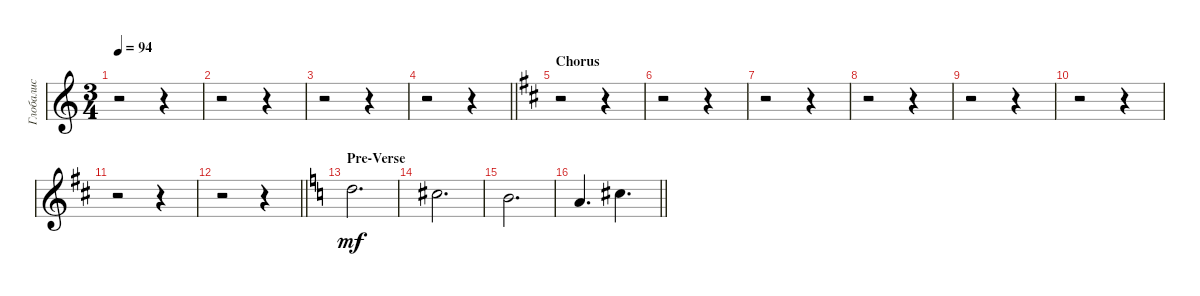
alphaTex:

\track ("Глобалис" "Глобалис") {instrument flute}
\staff {score}
\tuning (E4 B3 G3 D3 A2 E2 B1) {hide}
\ts (3 4)
\tempo 94
\clef g2
\ks c
r.2{dy mf} r.4 |
r.2 r.4 |
r.2 r.4 |
\barLineRight lightlight
r.2 r.4 |
\section ("" "Chorus")
\ks d
r.2 r.4 |
r.2 r.4 |
r.2 r.4 |
r.2 r.4 |
r.2 r.4 |
r.2 r.4 |
r.2 r.4 |
\barLineRight lightlight
r.2 r.4 |
\section ("" "Pre-Verse")
\ks c
10.1.2{d} |
9.1.2{d} |
7.1.2{d} |
\barLineRight lightlight
5.1.4{d} 9.1.4{d}
